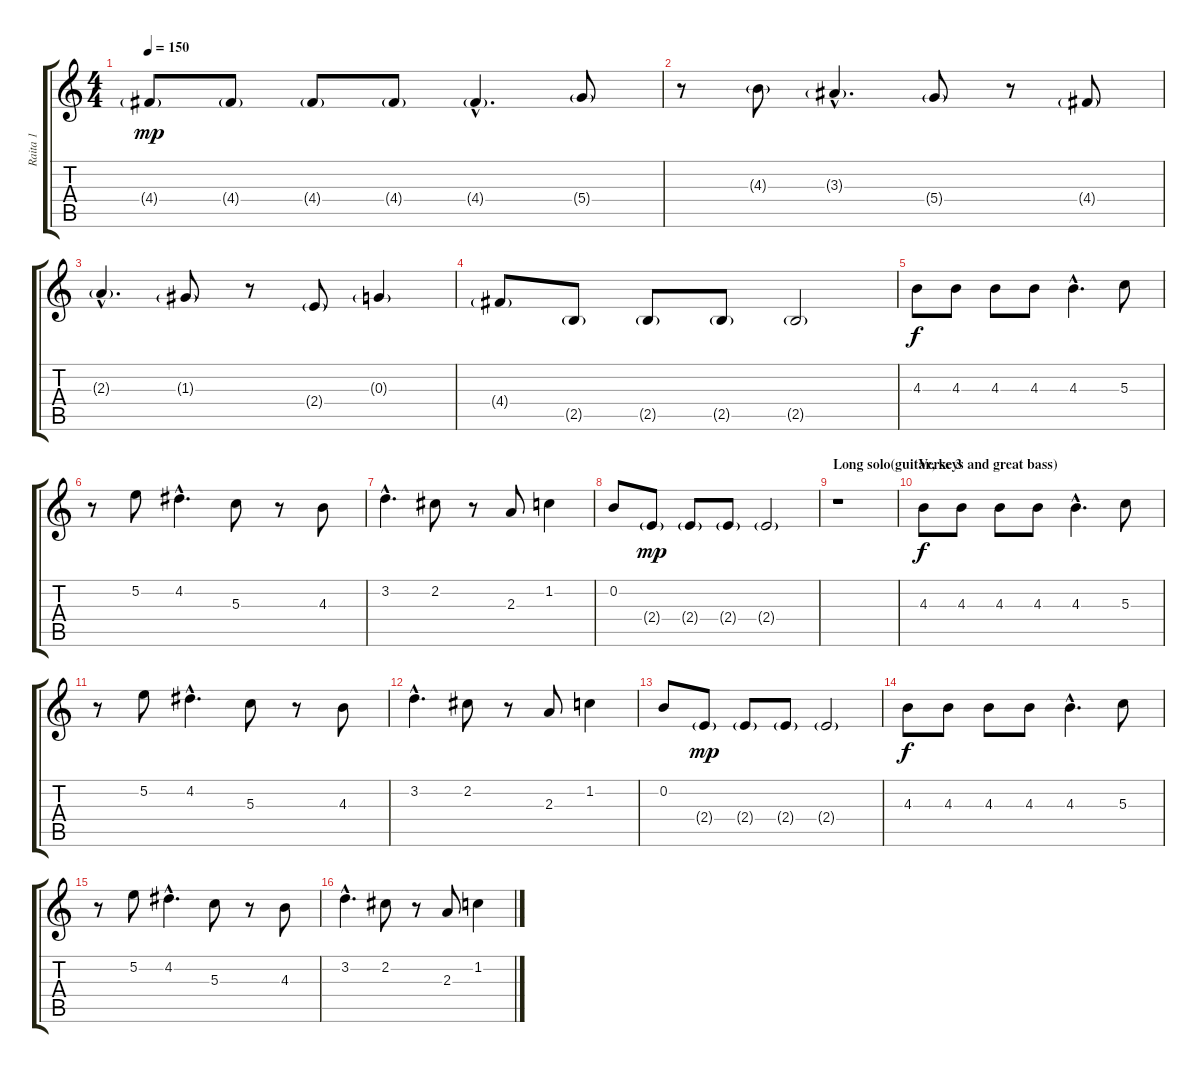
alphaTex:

\track ("Raita 1" "Raita 1") {instrument overdrivenguitar}
\staff {score tabs}
\tuning (E4 B3 G3 D3 A2 E2) {hide}
\ts (4 4)
\tempo 150
\clef g2
\ks c
4.4{g}.8{dy mp} 4.4{g}.8 4.4{g}.8 4.4{g}.8 4.4{g hac}.4{d} 5.4{g}.8 |
r.8 4.3{g}.8 3.3{g hac}.4{d} 5.4{g}.8 r.8 4.4{g}.8 |
2.3{g hac}.4{d} 1.3{g}.8 r.8 2.4{g}.8 0.3{g}.4 |
4.4{g}.8 2.5{g}.8 2.5{g}.8 2.5{g}.8 2.5{g}.2 |
4.3.8{dy f} 4.3.8 4.3.8 4.3.8 4.3{hac}.4{d} 5.3.8 |
r.8 5.2.8 4.2{hac}.4{d} 5.3.8 r.8 4.3.8 |
3.2{hac}.4{d} 2.2.8 r.8 2.3.8 1.2.4 |
0.2.8 2.4{g}.8{dy mp} 2.4{g}.8 2.4{g}.8 2.4{g}.2 |
\section ("" "Long solo(guitar, keys and great bass)")
r.1 |
\section ("" "Verse 3")
4.3.8{dy f} 4.3.8 4.3.8 4.3.8 4.3{hac}.4{d} 5.3.8 |
r.8 5.2.8 4.2{hac}.4{d} 5.3.8 r.8 4.3.8 |
3.2{hac}.4{d} 2.2.8 r.8 2.3.8 1.2.4 |
0.2.8 2.4{g}.8{dy mp} 2.4{g}.8 2.4{g}.8 2.4{g}.2 |
4.3.8{dy f} 4.3.8 4.3.8 4.3.8 4.3{hac}.4{d} 5.3.8 |
r.8 5.2.8 4.2{hac}.4{d} 5.3.8 r.8 4.3.8 |
3.2{hac}.4{d} 2.2.8 r.8 2.3.8 1.2.4
